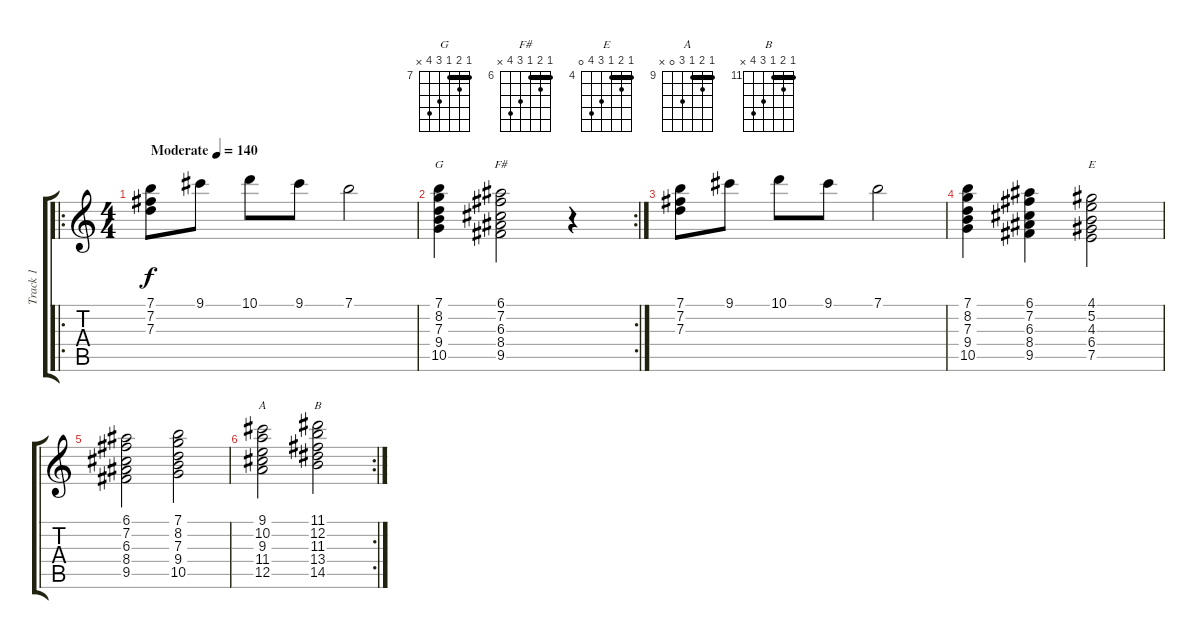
\track ("Track 1" "Track 1") {instrument electricguitarclean}
\staff {score tabs}
\tuning (E4 B3 G3 D3 A2 E2) {hide}
\chord ("G" 7 8 7 9 10 x) {firstfret 7 barre 7}
\chord ("F#" 6 7 6 8 9 x) {firstfret 6 barre 6}
\chord ("E" 4 5 4 6 7 0) {firstfret 4 barre 4}
\chord ("A" 9 10 9 11 0 x) {firstfret 9 barre 9}
\chord ("B" 11 12 11 13 14 x) {firstfret 11 barre 11}
\ro
\ts (4 4)
\tempo (140 "Moderate")
\clef g2
\ks c
(7.1 7.2 7.3).8{dy f instrument electricguitarclean} 9.1.8 10.1.8 9.1.8 7.1.2 |
\rc 2
(7.1 8.2 7.3 9.4 10.5).4{ch "G"} (6.1 7.2 6.3 8.4 9.5).2{ch "F#"} r.4 |
(7.1 7.2 7.3).8 9.1.8 10.1.8 9.1.8 7.1.2 |
(7.1 8.2 7.3 9.4 10.5).4 (6.1 7.2 6.3 8.4 9.5).4 (4.1 5.2 4.3 6.4 7.5).2{ch "E"} |
(6.1 7.2 6.3 8.4 9.5).2 (7.1 8.2 7.3 9.4 10.5).2 |
\rc 2
(9.1 10.2 9.3 11.4 12.5).2{ch "A"} (11.1 12.2 11.3 13.4 14.5).2{ch "B"}
